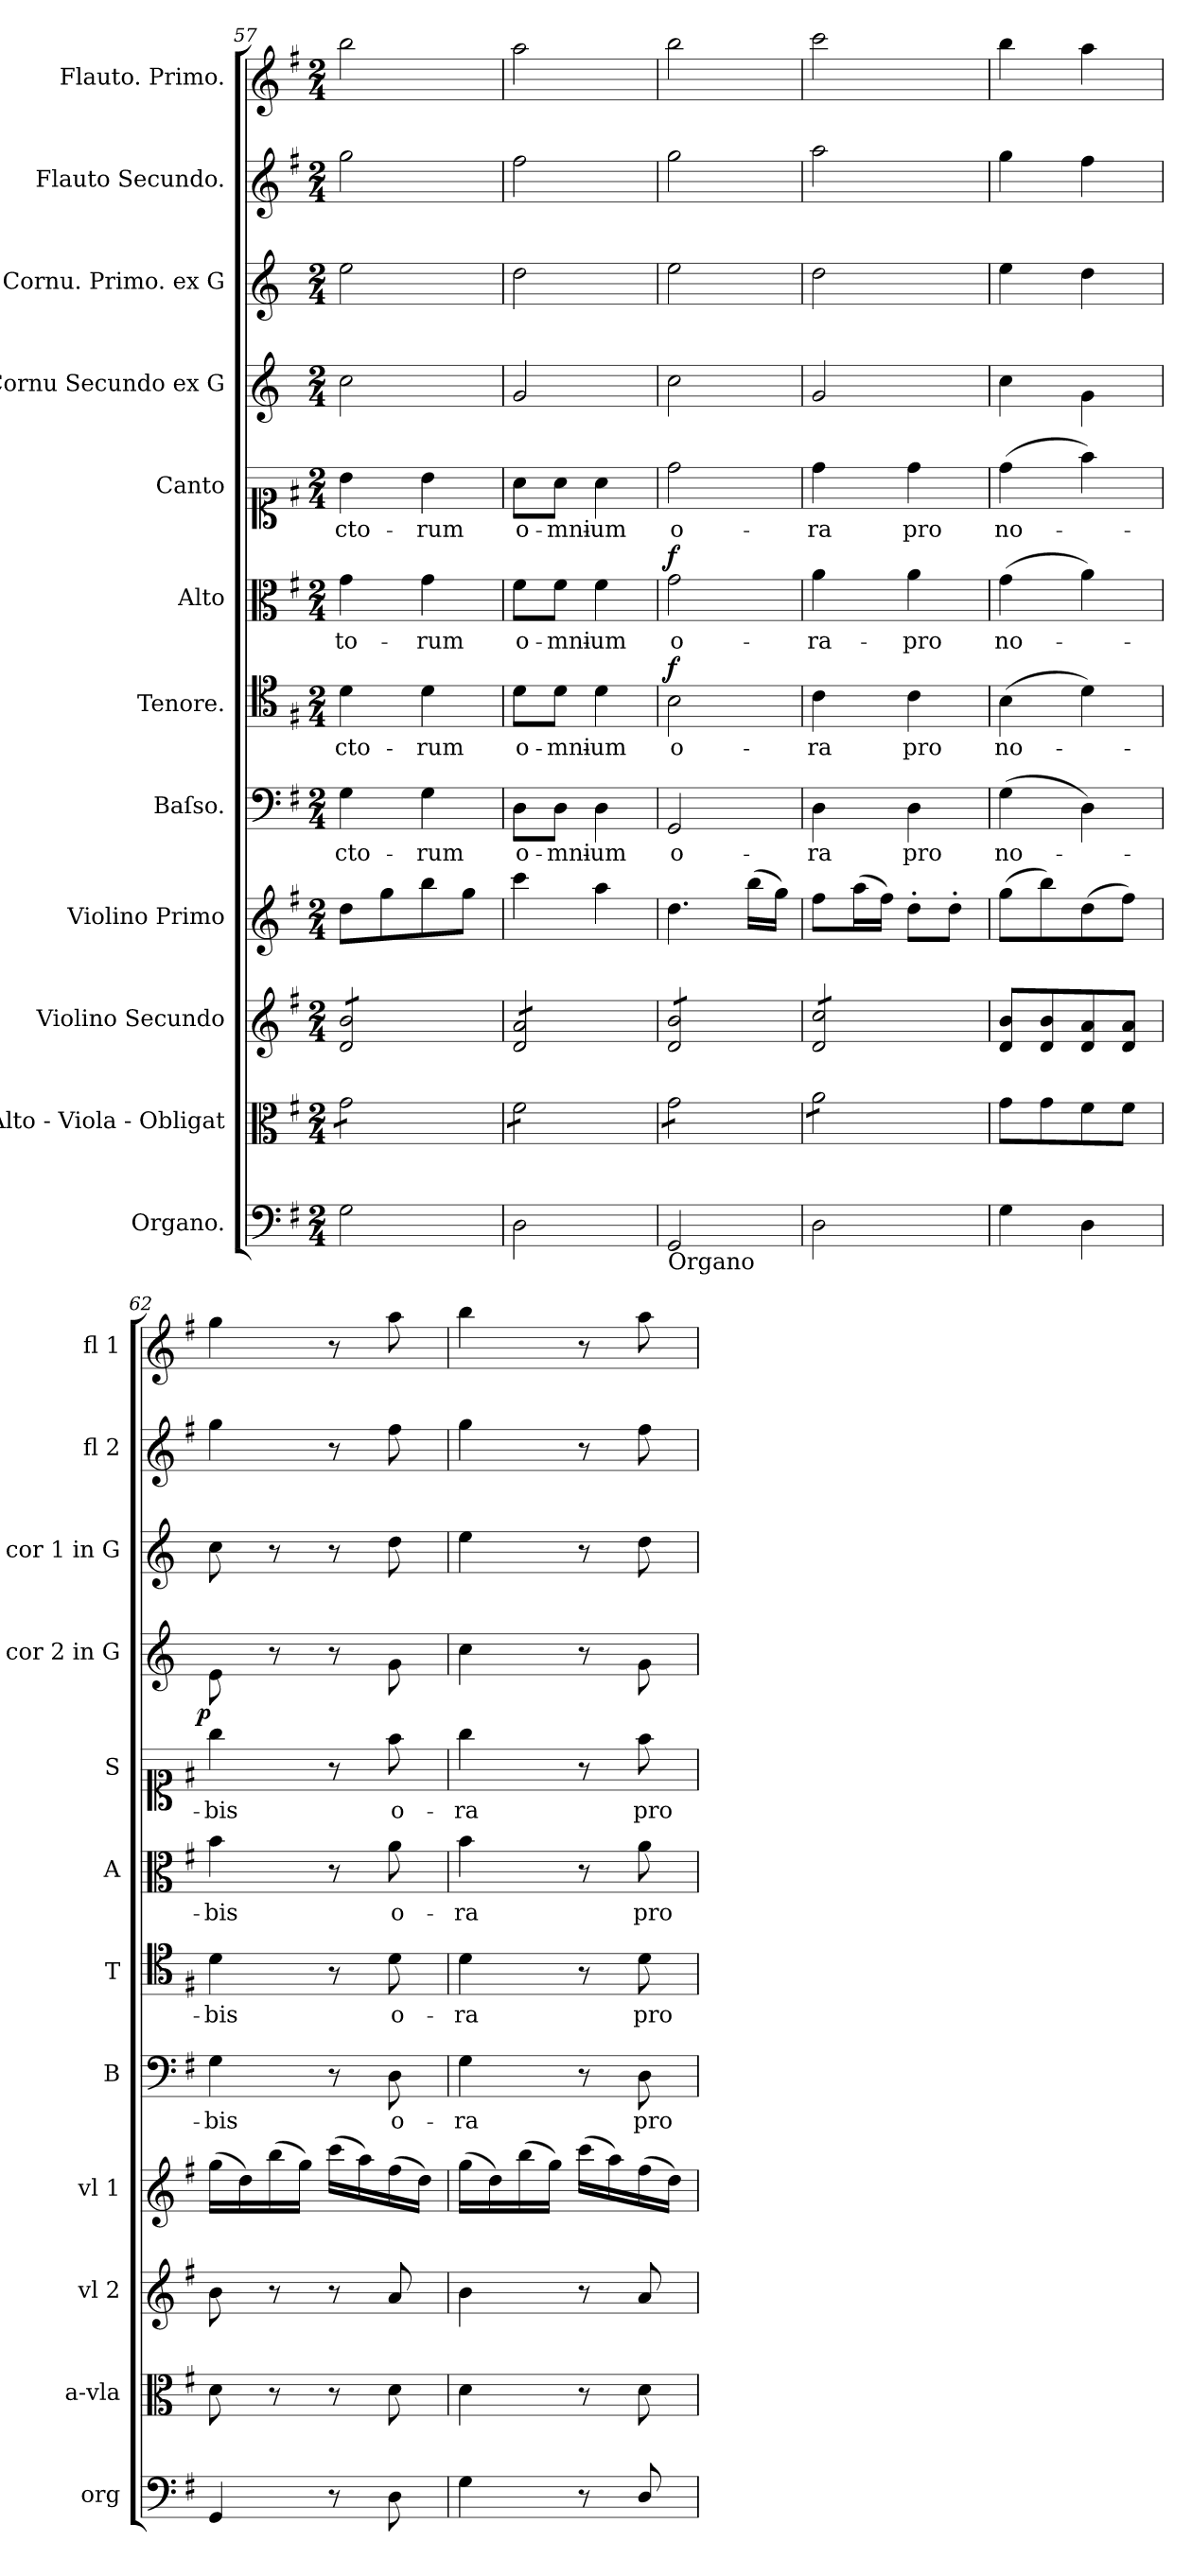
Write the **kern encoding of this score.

**kern	**dynam	**kern	**kern	**dynam	**kern	**dynam	**kern	**text	**kern	**text	**dynam	**kern	**text	**dynam	**kern	**text	**dynam	**kern	**dynam	**kern	**kern	**dynam	**kern
*part12	*part12	*part11	*part10	*part10	*part9	*part9	*part8	*part8	*part7	*part7	*part7	*part6	*part6	*part6	*part5	*part5	*part5	*part4	*part4	*part3	*part2	*part2	*part1
*staff12	*staff12	*staff11	*staff10	*staff10	*staff9	*staff9	*staff8	*staff8	*staff7	*staff7	*staff7	*staff6	*staff6	*staff6	*staff5	*staff5	*staff5	*staff4	*staff4	*staff3	*staff2	*staff2	*staff1
*I"Organo.	*	*I"Alto - Viola - Obligat	*I"Violino Secundo	*	*I"Violino Primo	*	*I"Baſso.	*	*I"Tenore.	*	*	*I"Alto	*	*	*I"Canto	*	*	*I"Cornu Secundo ex G	*	*I"Cornu. Primo. ex G	*I"Flauto Secundo.	*	*I"Flauto. Primo.
*I'org	*	*I'a-vla	*I'vl 2	*	*I'vl 1	*	*I'B	*	*I'T	*	*	*I'A	*	*	*I'S	*	*	*I'cor 2 in G	*	*I'cor 1 in G	*I'fl 2	*	*I'fl 1
*clefF4	*	*clefC3	*clefG2	*	*clefG2	*	*clefF4	*	*clefC4	*	*	*clefC3	*	*	*clefC1	*	*	*clefG2	*	*clefG2	*clefG2	*	*clefG2
*	*	*	*	*	*	*	*	*	*	*	*	*	*	*	*	*	*	*ITrd3c5	*	*ITrd3c5	*	*	*
*k[f#]	*	*k[f#]	*k[f#]	*	*k[f#]	*	*k[f#]	*	*k[f#]	*	*	*k[f#]	*	*	*k[f#]	*	*	*k[f#]	*	*k[f#]	*k[f#]	*	*k[f#]
*G:	*	*G:	*G:	*	*G:	*	*G:	*	*G:	*	*	*G:	*	*	*G:	*	*	*G:	*	*G:	*G:	*	*G:
*M2/4	*	*M2/4	*M2/4	*	*M2/4	*	*M2/4	*	*M2/4	*	*	*M2/4	*	*	*M2/4	*	*	*M2/4	*	*M2/4	*M2/4	*	*M2/4
=57	=57	=57	=57	=57	=57	=57	=57	=57	=57	=57	=57	=57	=57	=57	=57	=57	=57	=57	=57	=57	=57	=57	=57
*	*	*tremolo	*	*	*	*	*	*	*	*	*	*	*	*	*	*	*	*	*	*	*	*	*
*	*	*	*tremolo	*	*	*	*	*	*	*	*	*	*	*	*	*	*	*	*	*	*	*	*
2G\	.	8g\L	8d/ 8b/L	.	8dd\L	.	4G\	-cto-	4d\	-cto-	.	4g\	-to-	.	4b\	-cto-	.	2g\	.	2b\	2gg\	.	2bb\
.	.	8g\	8d/ 8b/	.	8gg\	.	.	.	.	.	.	.	.	.	.	.	.	.	.	.	.	.	.
.	.	8g\	8d/ 8b/	.	8bb\	.	4G\	-rum	4d\	-rum	.	4g\	-rum	.	4b\	-rum	.	.	.	.	.	.	.
.	.	8g\J	8d/ 8b/J	.	8gg\J	.	.	.	.	.	.	.	.	.	.	.	.	.	.	.	.	.	.
=58	=58	=58	=58	=58	=58	=58	=58	=58	=58	=58	=58	=58	=58	=58	=58	=58	=58	=58	=58	=58	=58	=58	=58
2D\	.	8f#\L	8d/ 8a/L	.	4ccc\	.	8D\L	o-	8d\L	o-	.	8f#\L	o-	.	8a\L	o-	.	2d/	.	2a\	2ff#\	.	2aa\
.	.	8f#\	8d/ 8a/	.	.	.	8D\J	-mni-	8d\J	-mni-	.	8f#\J	-mni-	.	8a\J	-mni-	.	.	.	.	.	.	.
.	.	8f#\	8d/ 8a/	.	4aa\	.	4D\	-um	4d\	-um	.	4f#\	-um	.	4a\	-um	.	.	.	.	.	.	.
.	.	8f#\J	8d/ 8a/J	.	.	.	.	.	.	.	.	.	.	.	.	.	.	.	.	.	.	.	.
=59	=59	=59	=59	=59	=59	=59	=59	=59	=59	=59	=59	=59	=59	=59	=59	=59	=59	=59	=59	=59	=59	=59	=59
!LO:TX:b:t=Organo	!	!	!	!	!	!	!	!	!	!	!	!	!	!	!	!	!	!	!	!	!	!	!
!	!	!	!	!LO:DY:b	!	!LO:DY:b	!	!	!	!	!LO:DY:a	!	!	!LO:DY:a	!	!	!LO:DY:a	!	!LO:DY:b	!	!	!	!
2GG/	for	8g\L	8d/ 8b/L	for	4.dd\	forte	2GG/	o-	2B\	o-	f.	2g\	o-	f	2dd\	o-	for	2g\	for	2b\	2gg\	.	2bb\
.	.	8g\	8d/ 8b/	.	.	.	.	.	.	.	.	.	.	.	.	.	.	.	.	.	.	.	.
.	.	8g\	8d/ 8b/	.	.	.	.	.	.	.	.	.	.	.	.	.	.	.	.	.	.	.	.
.	.	8g\J	8d/ 8b/J	.	(16bb\LL	.	.	.	.	.	.	.	.	.	.	.	.	.	.	.	.	.	.
.	.	.	.	.	16gg\JJ)	.	.	.	.	.	.	.	.	.	.	.	.	.	.	.	.	.	.
=60	=60	=60	=60	=60	=60	=60	=60	=60	=60	=60	=60	=60	=60	=60	=60	=60	=60	=60	=60	=60	=60	=60	=60
!	!	!	!	!	!	!	!	!	!	!	!	!	!	!	!	!	!	!	!	!	!	!LO:DY:b	!
2D\	.	8a\L	8d/ 8cc/L	.	8ff#\L	.	4D\	-ra	4c\	-ra	.	4a\	-ra-	.	4dd\	-ra	.	2d/	.	2a\	2aa\	for	2ccc\
.	.	8a\	8d/ 8cc/	.	(16aa\L	.	.	.	.	.	.	.	.	.	.	.	.	.	.	.	.	.	.
.	.	.	.	.	16ff#\JJ)	.	.	.	.	.	.	.	.	.	.	.	.	.	.	.	.	.	.
.	.	8a\	8d/ 8cc/	.	8dd'\L	.	4D\	pro	4c\	pro	.	4a\	-pro	.	4dd\	pro	.	.	.	.	.	.	.
.	.	8a\J	8d/ 8cc/J	.	8dd'\J	.	.	.	.	.	.	.	.	.	.	.	.	.	.	.	.	.	.
*	*	*	*Xtremolo	*	*	*	*	*	*	*	*	*	*	*	*	*	*	*	*	*	*	*	*
*	*	*Xtremolo	*	*	*	*	*	*	*	*	*	*	*	*	*	*	*	*	*	*	*	*	*
=61	=61	=61	=61	=61	=61	=61	=61	=61	=61	=61	=61	=61	=61	=61	=61	=61	=61	=61	=61	=61	=61	=61	=61
4G\	.	8g\L	8d/ 8b/L	.	(8gg\L	.	(4G\	no-	(4B\	no-	.	(4g\	no-	.	(4dd\	no-	.	4g\	.	4b\	4gg\	.	4bb\
.	.	8g\	8d/ 8b/	.	8bb\)	.	.	.	.	.	.	.	.	.	.	.	.	.	.	.	.	.	.
4D\	.	8f#\	8d/ 8a/	.	(8dd\	.	4D\)	.	4d\)	.	.	4a\)	.	.	4ff#\)	.	.	4d\	.	4a\	4ff#\	.	4aa\
.	.	8f#\J	8d/ 8a/J	.	8ff#\J)	.	.	.	.	.	.	.	.	.	.	.	.	.	.	.	.	.	.
=62	=62	=62	=62	=62	=62	=62	=62	=62	=62	=62	=62	=62	=62	=62	=62	=62	=62	=62	=62	=62	=62	=62	=62
!	!	!	!	!	!	!	!	!	!	!	!	!	!	!	!	!	!	!	!LO:DY:b:rj	!	!	!	!
4GG/	.	8d\	8b\	.	(16gg\LL	.	4G\	-bis	4d\	-bis	.	4b\	-bis	.	4gg\	-bis	.	8B\	p.	8g\	4gg\	.	4gg\
.	.	.	.	.	16dd\)	.	.	.	.	.	.	.	.	.	.	.	.	.	.	.	.	.	.
.	.	8r	8r	.	(16bb\	.	.	.	.	.	.	.	.	.	.	.	.	8r	.	8r	.	.	.
.	.	.	.	.	16gg\JJ)	.	.	.	.	.	.	.	.	.	.	.	.	.	.	.	.	.	.
8r	.	8r	8r	.	(16ccc\LL	.	8r	.	8r	.	.	8r	.	.	8r	.	.	8r	.	8r	8r	.	8r
.	.	.	.	.	16aa\)	.	.	.	.	.	.	.	.	.	.	.	.	.	.	.	.	.	.
8D\	.	8d\	8a/	.	(16ff#\	.	8D\	o-	8d\	o-	.	8a\	o-	.	8ff#\	o-	.	8d\	.	8a\	8ff#\	.	8aa\
.	.	.	.	.	16dd\JJ)	.	.	.	.	.	.	.	.	.	.	.	.	.	.	.	.	.	.
=63	=63	=63	=63	=63	=63	=63	=63	=63	=63	=63	=63	=63	=63	=63	=63	=63	=63	=63	=63	=63	=63	=63	=63
4G\	.	4d\	4b\	.	(16gg\LL	.	4G\	-ra	4d\	-ra	.	4b\	-ra	.	4gg\	-ra	.	4g\	.	4b\	4gg\	.	4bb\
.	.	.	.	.	16dd\)	.	.	.	.	.	.	.	.	.	.	.	.	.	.	.	.	.	.
.	.	.	.	.	(16bb\	.	.	.	.	.	.	.	.	.	.	.	.	.	.	.	.	.	.
.	.	.	.	.	16gg\JJ)	.	.	.	.	.	.	.	.	.	.	.	.	.	.	.	.	.	.
8r	.	8r	8r	.	(16ccc\LL	.	8r	.	8r	.	.	8r	.	.	8r	.	.	8r	.	8r	8r	.	8r
.	.	.	.	.	16aa\)	.	.	.	.	.	.	.	.	.	.	.	.	.	.	.	.	.	.
8D/	.	8d\	8a/	.	(16ff#\	.	8D\	pro	8d\	pro	.	8a\	pro	.	8ff#\	pro	.	8d\	.	8a\	8ff#\	.	8aa\
.	.	.	.	.	16dd\JJ)	.	.	.	.	.	.	.	.	.	.	.	.	.	.	.	.	.	.
=	=	=	=	=	=	=	=	=	=	=	=	=	=	=	=	=	=	=	=	=	=	=	=
*-	*-	*-	*-	*-	*-	*-	*-	*-	*-	*-	*-	*-	*-	*-	*-	*-	*-	*-	*-	*-	*-	*-	*-
